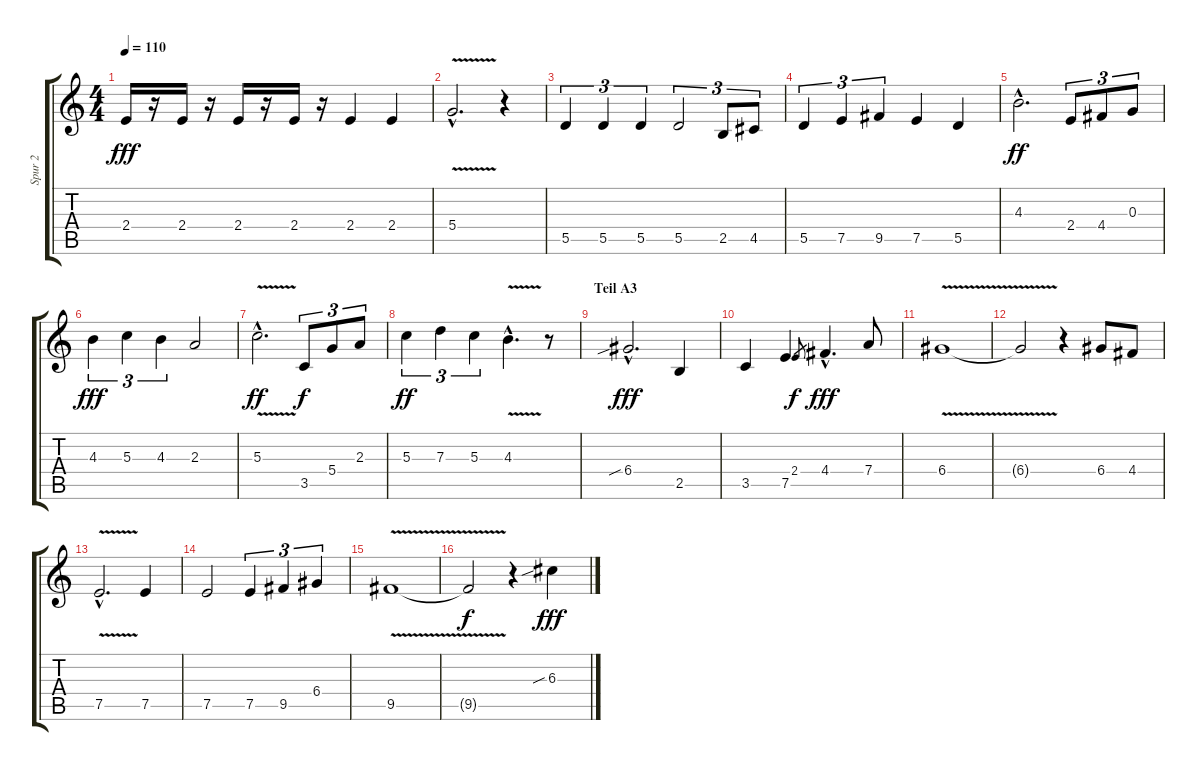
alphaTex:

\track ("Spur 2" "Spur 2") {instrument acousticguitarnylon}
\staff {score tabs}
\tuning (E4 B3 G3 D3 A2 E2) {hide}
\ts (4 4)
\tempo 110
\clef g2
\ks c
2.4.16{dy fff} r.16 2.4.16 r.16 2.4.16 r.16 2.4.16 r.16 2.4.4 2.4.4 |
5.4{v hac}.2{d} r.4{volume 14 instrument electricguitarclean} |
5.5.4{tu (3 2)} 5.5.4{tu (3 2)} 5.5.4{tu (3 2)} 5.5.2{tu (3 2)} 2.5.8{tu (3 2)} 4.5.8{tu (3 2)} |
5.5.4{tu (3 2)} 7.5.4{tu (3 2)} 9.5.4{tu (3 2)} 7.5.4 5.5.4 |
4.3{hac}.2{d dy ff} 2.4.8{tu (3 2)} 4.4.8{tu (3 2)} 0.3.8{tu (3 2)} |
4.3.4{tu (3 2) dy fff} 5.3.4{tu (3 2)} 4.3.4{tu (3 2)} 2.3.2 |
5.3{v hac}.2{d dy ff} 3.5.8{tu (3 2) dy f} 5.4.8{tu (3 2)} 2.3.8{tu (3 2)} |
5.3.4{tu (3 2) dy ff} 7.3.4{tu (3 2)} 5.3.4{tu (3 2)} 4.3{v hac}.4{d} r.8{volume 13 instrument acousticguitarsteel} |
\section ("" "Teil A3")
6.4{sib hac}.2{d dy fff} 2.5.4 |
3.5.4 7.5.4 2.4.8{gr dy f} 4.4{hac}.4{d dy fff} 7.4.8 |
6.4{v}.1 |
6.4{t}.2 r.4 6.4.8 4.4.8 |
7.5{v hac}.2{d} 7.5.4 |
7.5.2 7.5.4{tu (3 2)} 9.5.4{tu (3 2)} 6.4.4{tu (3 2)} |
9.5{v}.1 |
9.5{t}.2{dy f} r.4 6.3{sib}.4{dy fff}
